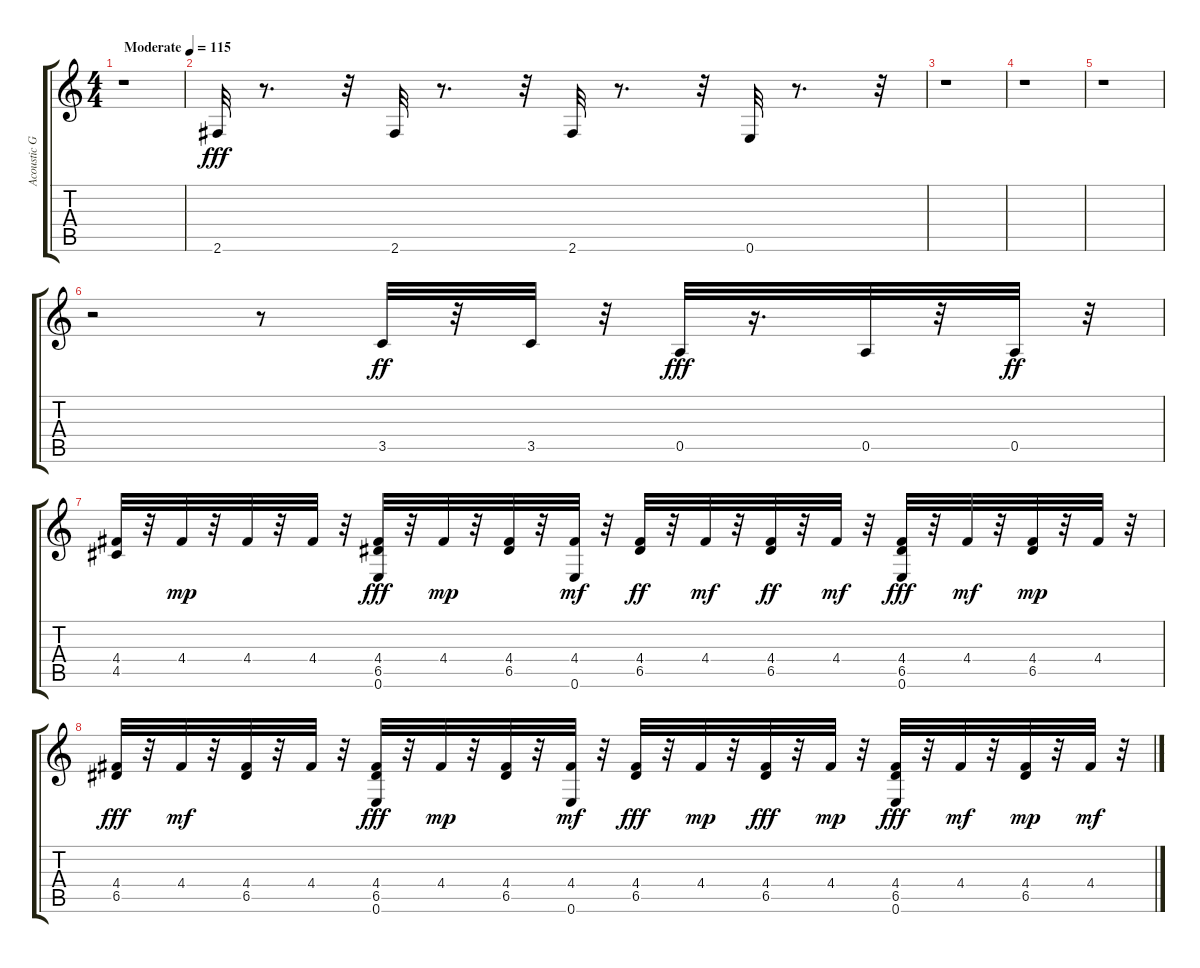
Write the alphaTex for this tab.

\track ("Acoustic Guitar" "Acoustic G") {instrument acousticguitarsteel}
\staff {score tabs}
\tuning (E4 B3 G3 D3 A2 E2) {hide}
\ts (4 4)
\tempo (115 "Moderate")
\clef g2
\ks c
r.1{dy fff instrument acousticguitarsteel} |
2.6.32 r.8{d} r.32 2.6.32 r.8{d} r.32 2.6.32 r.8{d} r.32 0.6.32 r.8{d} r.32 |
r.1 |
r.1 |
r.1 |
r.2 r.8 3.5.32{dy ff} r.32 3.5.32 r.32 0.5.32{dy fff} r.16{d} 0.5.32 r.32 0.5.32{dy ff} r.32 |
(4.4 4.5).32 r.32 4.4.32{dy mp} r.32 4.4.32 r.32 4.4.32 r.32 (4.4 6.5 0.6).32{dy fff} r.32 4.4.32{dy mp} r.32 (4.4 6.5).32 r.32 (4.4 0.6).32{dy mf} r.32 (4.4 6.5).32{dy ff} r.32 4.4.32{dy mf} r.32 (4.4 6.5).32{dy ff} r.32 4.4.32{dy mf} r.32 (4.4 6.5 0.6).32{dy fff} r.32 4.4.32{dy mf} r.32 (4.4 6.5).32{dy mp} r.32 4.4.32 r.32 |
(4.4 6.5).32{dy fff} r.32 4.4.32{dy mf} r.32 (4.4 6.5).32 r.32 4.4.32 r.32 (4.4 6.5 0.6).32{dy fff} r.32 4.4.32{dy mp} r.32 (4.4 6.5).32 r.32 (4.4 0.6).32{dy mf} r.32 (4.4 6.5).32{dy fff} r.32 4.4.32{dy mp} r.32 (4.4 6.5).32{dy fff} r.32 4.4.32{dy mp} r.32 (4.4 6.5 0.6).32{dy fff} r.32 4.4.32{dy mf} r.32 (4.4 6.5).32{dy mp} r.32 4.4.32{dy mf} r.32
